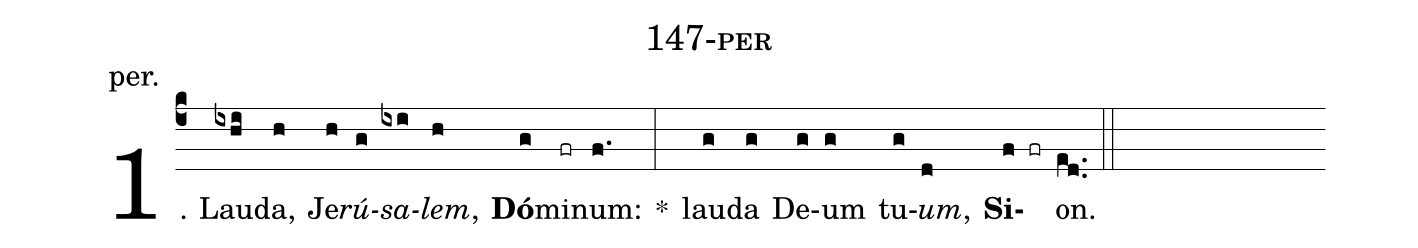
name: 147-per;
annotation: per.;
%%
(c4)1. Lau(ixhi)da,(h) Je(h)<i>rú</i>(g)<i>sa</i>(ixi)<i>lem</i>,(h) <b>Dó</b>(g)mi(fr)num:(f.) *(:) lau(g)da(g) De(g)um(g) tu(g)<i>um</i>,(d) <b>Si</b>(f fr)on.(ed..) (::)
